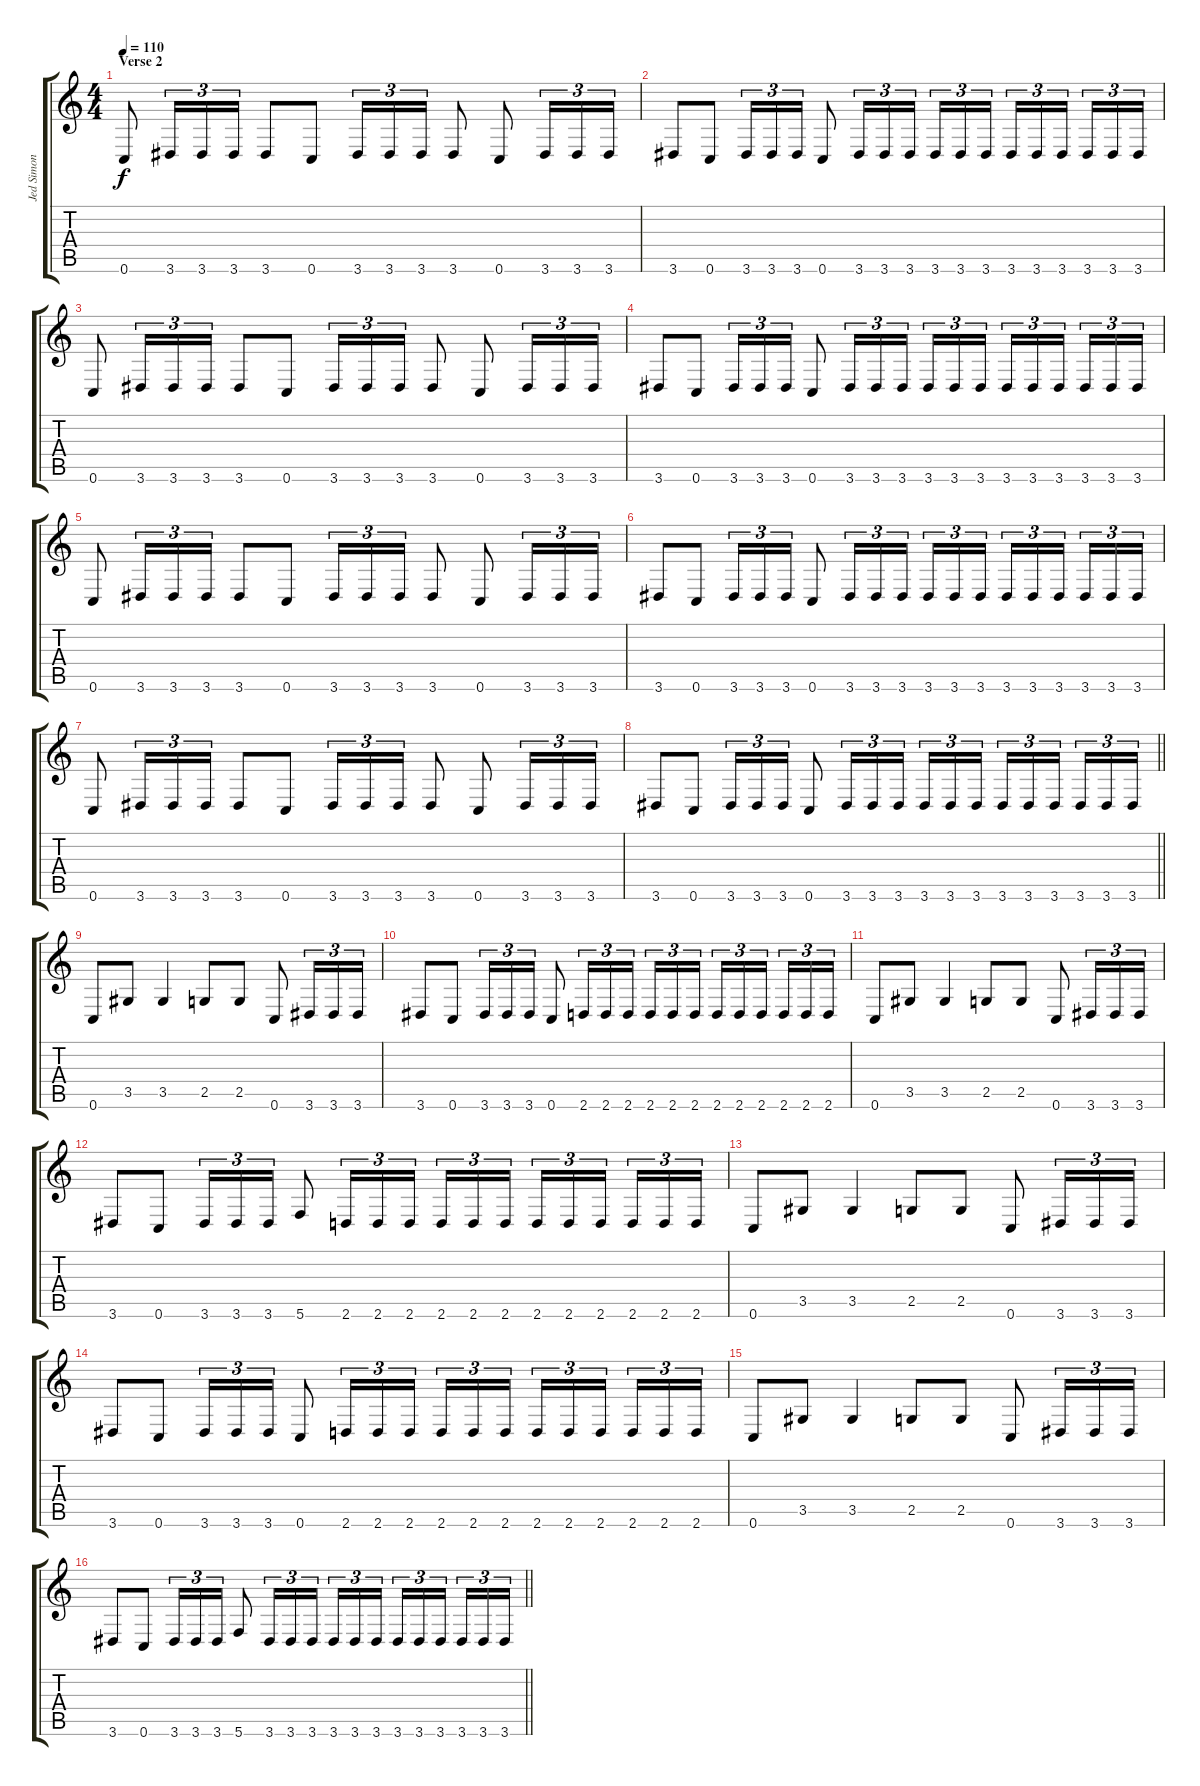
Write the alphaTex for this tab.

\track ("Jed Simon" "Jed Simon") {instrument distortionguitar}
\staff {score tabs}
\tuning (C4 G3 Eb3 Bb2 F2 C2) {hide}
\ts (4 4)
\section ("" "Verse 2")
\tempo 110
\clef g2
\ks c
0.6.8{dy f} 3.6.16{tu (3 2)} 3.6.16{tu (3 2)} 3.6.16{tu (3 2)} 3.6.8 0.6.8 3.6.16{tu (3 2)} 3.6.16{tu (3 2)} 3.6.16{tu (3 2)} 3.6.8 0.6.8 3.6.16{tu (3 2)} 3.6.16{tu (3 2)} 3.6.16{tu (3 2)} |
3.6.8 0.6.8 3.6.16{tu (3 2)} 3.6.16{tu (3 2)} 3.6.16{tu (3 2)} 0.6.8 3.6.16{tu (3 2)} 3.6.16{tu (3 2)} 3.6.16{tu (3 2) beam splitsecondary} 3.6.16{tu (3 2)} 3.6.16{tu (3 2)} 3.6.16{tu (3 2)} 3.6.16{tu (3 2)} 3.6.16{tu (3 2)} 3.6.16{tu (3 2) beam splitsecondary} 3.6.16{tu (3 2)} 3.6.16{tu (3 2)} 3.6.16{tu (3 2)} |
0.6.8 3.6.16{tu (3 2)} 3.6.16{tu (3 2)} 3.6.16{tu (3 2)} 3.6.8 0.6.8 3.6.16{tu (3 2)} 3.6.16{tu (3 2)} 3.6.16{tu (3 2)} 3.6.8 0.6.8 3.6.16{tu (3 2)} 3.6.16{tu (3 2)} 3.6.16{tu (3 2)} |
3.6.8 0.6.8 3.6.16{tu (3 2)} 3.6.16{tu (3 2)} 3.6.16{tu (3 2)} 0.6.8 3.6.16{tu (3 2)} 3.6.16{tu (3 2)} 3.6.16{tu (3 2) beam splitsecondary} 3.6.16{tu (3 2)} 3.6.16{tu (3 2)} 3.6.16{tu (3 2)} 3.6.16{tu (3 2)} 3.6.16{tu (3 2)} 3.6.16{tu (3 2) beam splitsecondary} 3.6.16{tu (3 2)} 3.6.16{tu (3 2)} 3.6.16{tu (3 2)} |
0.6.8 3.6.16{tu (3 2)} 3.6.16{tu (3 2)} 3.6.16{tu (3 2)} 3.6.8 0.6.8 3.6.16{tu (3 2)} 3.6.16{tu (3 2)} 3.6.16{tu (3 2)} 3.6.8 0.6.8 3.6.16{tu (3 2)} 3.6.16{tu (3 2)} 3.6.16{tu (3 2)} |
3.6.8 0.6.8 3.6.16{tu (3 2)} 3.6.16{tu (3 2)} 3.6.16{tu (3 2)} 0.6.8 3.6.16{tu (3 2)} 3.6.16{tu (3 2)} 3.6.16{tu (3 2) beam splitsecondary} 3.6.16{tu (3 2)} 3.6.16{tu (3 2)} 3.6.16{tu (3 2)} 3.6.16{tu (3 2)} 3.6.16{tu (3 2)} 3.6.16{tu (3 2) beam splitsecondary} 3.6.16{tu (3 2)} 3.6.16{tu (3 2)} 3.6.16{tu (3 2)} |
0.6.8 3.6.16{tu (3 2)} 3.6.16{tu (3 2)} 3.6.16{tu (3 2)} 3.6.8 0.6.8 3.6.16{tu (3 2)} 3.6.16{tu (3 2)} 3.6.16{tu (3 2)} 3.6.8 0.6.8 3.6.16{tu (3 2)} 3.6.16{tu (3 2)} 3.6.16{tu (3 2)} |
\barLineRight lightlight
3.6.8 0.6.8 3.6.16{tu (3 2)} 3.6.16{tu (3 2)} 3.6.16{tu (3 2)} 0.6.8 3.6.16{tu (3 2)} 3.6.16{tu (3 2)} 3.6.16{tu (3 2) beam splitsecondary} 3.6.16{tu (3 2)} 3.6.16{tu (3 2)} 3.6.16{tu (3 2)} 3.6.16{tu (3 2)} 3.6.16{tu (3 2)} 3.6.16{tu (3 2) beam splitsecondary} 3.6.16{tu (3 2)} 3.6.16{tu (3 2)} 3.6.16{tu (3 2)} |
0.6.8 3.5.8 3.5.4 2.5.8 2.5.8 0.6.8 3.6.16{tu (3 2)} 3.6.16{tu (3 2)} 3.6.16{tu (3 2)} |
3.6.8 0.6.8 3.6.16{tu (3 2)} 3.6.16{tu (3 2)} 3.6.16{tu (3 2)} 0.6.8 2.6.16{tu (3 2)} 2.6.16{tu (3 2)} 2.6.16{tu (3 2) beam splitsecondary} 2.6.16{tu (3 2)} 2.6.16{tu (3 2)} 2.6.16{tu (3 2)} 2.6.16{tu (3 2)} 2.6.16{tu (3 2)} 2.6.16{tu (3 2) beam splitsecondary} 2.6.16{tu (3 2)} 2.6.16{tu (3 2)} 2.6.16{tu (3 2)} |
0.6.8 3.5.8 3.5.4 2.5.8 2.5.8 0.6.8 3.6.16{tu (3 2)} 3.6.16{tu (3 2)} 3.6.16{tu (3 2)} |
3.6.8 0.6.8 3.6.16{tu (3 2)} 3.6.16{tu (3 2)} 3.6.16{tu (3 2)} 5.6.8 2.6.16{tu (3 2)} 2.6.16{tu (3 2)} 2.6.16{tu (3 2) beam splitsecondary} 2.6.16{tu (3 2)} 2.6.16{tu (3 2)} 2.6.16{tu (3 2)} 2.6.16{tu (3 2)} 2.6.16{tu (3 2)} 2.6.16{tu (3 2) beam splitsecondary} 2.6.16{tu (3 2)} 2.6.16{tu (3 2)} 2.6.16{tu (3 2)} |
0.6.8 3.5.8 3.5.4 2.5.8 2.5.8 0.6.8 3.6.16{tu (3 2)} 3.6.16{tu (3 2)} 3.6.16{tu (3 2)} |
3.6.8 0.6.8 3.6.16{tu (3 2)} 3.6.16{tu (3 2)} 3.6.16{tu (3 2)} 0.6.8 2.6.16{tu (3 2)} 2.6.16{tu (3 2)} 2.6.16{tu (3 2) beam splitsecondary} 2.6.16{tu (3 2)} 2.6.16{tu (3 2)} 2.6.16{tu (3 2)} 2.6.16{tu (3 2)} 2.6.16{tu (3 2)} 2.6.16{tu (3 2) beam splitsecondary} 2.6.16{tu (3 2)} 2.6.16{tu (3 2)} 2.6.16{tu (3 2)} |
0.6.8 3.5.8 3.5.4 2.5.8 2.5.8 0.6.8 3.6.16{tu (3 2)} 3.6.16{tu (3 2)} 3.6.16{tu (3 2)} |
\barLineRight lightlight
3.6.8 0.6.8 3.6.16{tu (3 2)} 3.6.16{tu (3 2)} 3.6.16{tu (3 2)} 5.6.8 3.6.16{tu (3 2)} 3.6.16{tu (3 2)} 3.6.16{tu (3 2) beam splitsecondary} 3.6.16{tu (3 2)} 3.6.16{tu (3 2)} 3.6.16{tu (3 2)} 3.6.16{tu (3 2)} 3.6.16{tu (3 2)} 3.6.16{tu (3 2) beam splitsecondary} 3.6.16{tu (3 2)} 3.6.16{tu (3 2)} 3.6.16{tu (3 2)}
